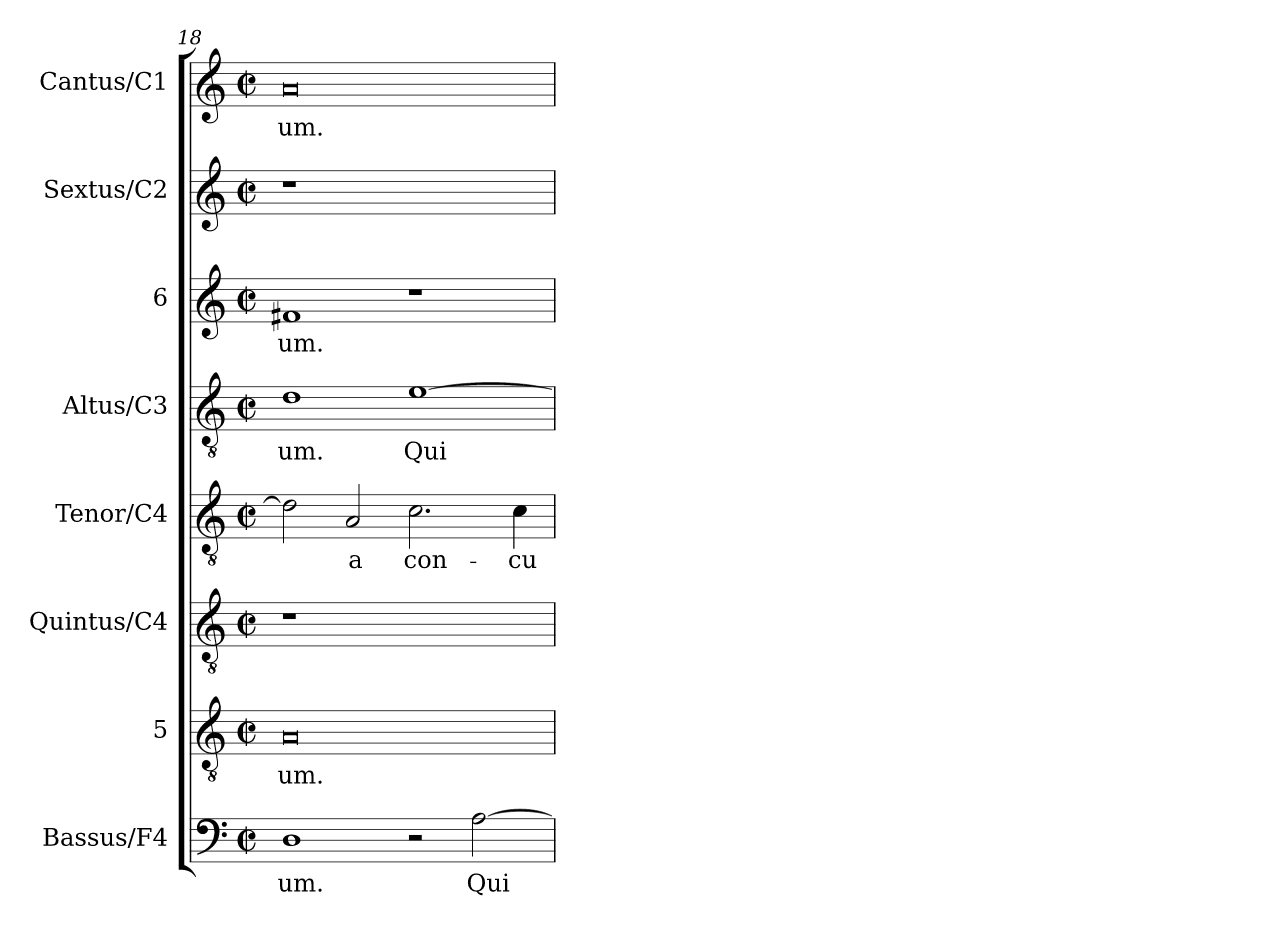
**kern	**text	**kern	**text	**kern	**kern	**text	**kern	**text	**kern	**text	**kern	**kern	**text
*part8	*part8	*part7	*part7	*part6	*part5	*part5	*part4	*part4	*part3	*part3	*part2	*part1	*part1
*staff8	*staff8	*staff7	*staff7	*staff6	*staff5	*staff5	*staff4	*staff4	*staff3	*staff3	*staff2	*staff1	*staff1
*I"Bassus/F4	*	*I"5	*	*I"Quintus/C4	*I"Tenor/C4	*	*I"Altus/C3	*	*I"6	*	*I"Sextus/C2	*I"Cantus/C1	*
*I'B	*	*	*	*	*I'T	*	*I'A	*	*	*	*	*I'C	*
*clefF4	*	*clefGv2	*	*clefGv2	*clefGv2	*	*clefGv2	*	*clefG2	*	*clefG2	*clefG2	*
*k[]	*	*k[]	*	*k[]	*k[]	*	*k[]	*	*k[]	*	*k[]	*k[]	*
*C:	*	*C:	*	*C:	*C:	*	*C:	*	*C:	*	*C:	*C:	*
*M2/2	*	*M2/2	*	*M2/2	*M2/2	*	*M2/2	*	*M2/2	*	*M2/2	*M2/2	*
*met(c|)	*	*met(c|)	*	*met(c|)	*met(c|)	*	*met(c|)	*	*met(c|)	*	*met(c|)	*met(c|)	*
=18	=18	=18	=18	=18	=18	=18	=18	=18	=18	=18	=18	=18	=18
!	!LO:LY:b:cj	!	!LO:LY:b:rj	!	!	!LO:LY:b:cj	!	!LO:LY:b:cj	!	!LO:LY:b:cj	!	!	!LO:LY:b:cj
1D	-um.	0A	-um.	1r	2d\]	--	1d	-um.	1f#X	-um.	1r	0a	-um.
!	!	!	!	!	!	!LO:LY:b:cj	!	!	!	!	!	!	!
.	.	.	.	.	2A/	-a	.	.	.	.	.	.	.
!	!	!	!	!	!	!LO:LY:b:cj	!	!LO:LY:b:cj	!	!	!	!	!
2r	.	.	.	1ryy	2.c\	con-	[>1e	Qui-	1r	.	1ryy	.	.
!	!LO:LY:b:cj	!	!	!	!	!	!	!	!	!	!	!	!
[>2A\	Qui-	.	.	.	.	.	.	.	.	.	.	.	.
!	!	!	!	!	!	!LO:LY:b:cj	!	!	!	!	!	!	!
.	.	.	.	.	4c\	-cu-	.	.	.	.	.	.	.
=	=	=	=	=	=	=	=	=	=	=	=	=	=
*-	*-	*-	*-	*-	*-	*-	*-	*-	*-	*-	*-	*-	*-
